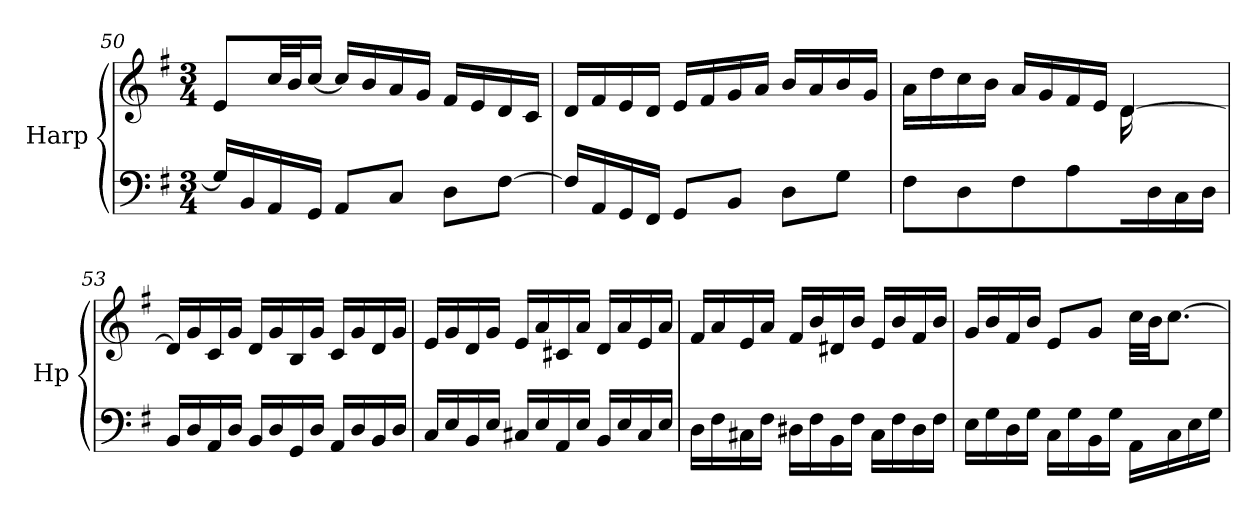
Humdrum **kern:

**kern	**kern
*part1	*part1
*staff2	*staff1
*I"Harp	*
*I'Hp	*
*clefF4	*clefG2
*k[f#]	*k[f#]
*M3/4	*M3/4
=50	=50
16G/LL]	8e/L
16BB/	.
16AA/	32cc/LL
.	32b/J
16GG/JJ	[16cc/JJ
8AA/L	16cc/LL]
.	16b/
8C/J	16a/
.	16g/JJ
8D\L	16f#/LL
.	16e/
[8F#\J	16d/
.	16c/JJ
=51	=51
16F#/LL]	16d/LL
16AA/	16f#/
16GG/	16e/
16FF#/JJ	16d/JJ
8GG/L	16e/LL
.	16f#/
8BB/J	16g/
.	16a/JJ
8D\L	16b/LL
.	16a/
8G\J	16b/
.	16g/JJ
!!LO:PB:g=z
=52	=52
*	*^
8F#\L	16a\LL	2ryy
.	16dd\	.
8D\J	16cc\	.
.	16b\JJ	.
8F#\L	16a/LL	.
.	16g/	.
8A\J	16f#/	.
.	16e/JJ	.
16ryy	[4d/	16d\LL
16D/	.	8.ryy
16C/	.	.
16D/JJ	.	.
*	*v	*v
=53	=53
16BB/LL	16d/LL]
16D/	16g/
16AA/	16c/
16D/JJ	16g/JJ
16BB/LL	16d/LL
16D/	16g/
16GG/	16B/
16D/JJ	16g/JJ
16AA/LL	16c/LL
16D/	16g/
16BB/	16d/
16D/JJ	16g/JJ
=54	=54
16C/LL	16e/LL
16E/	16g/
16BB/	16d/
16E/JJ	16g/JJ
16C#X/LL	16e/LL
16E/	16a/
16AA/	16c#X/
16E/JJ	16a/JJ
16BB/LL	16d/LL
16E/	16a/
16C#/	16e/
16E/JJ	16a/JJ
!!LO:LB:g=z
=55	=55
16D\LL	16f#/LL
16F#\	16a/
16C#X\	16e/
16F#\JJ	16a/JJ
16D#X\LL	16f#/LL
16F#\	16b/
16BB\	16d#X/
16F#\JJ	16b/JJ
16C#\LL	16e/LL
16F#\	16b/
16D#\	16f#/
16F#\JJ	16b/JJ
=56	=56
16E\LL	16g/LL
16G\	16b/
16D\	16f#/
16G\JJ	16b/JJ
16C\LL	8e/L
16G\	.
16BB\	8g/J
16G\JJ	.
16AA\LL	32cc\LLL
.	32b\JJ
16C\	[8.cc\J
16E\	.
16G\JJ	.
=	=
*-	*-
